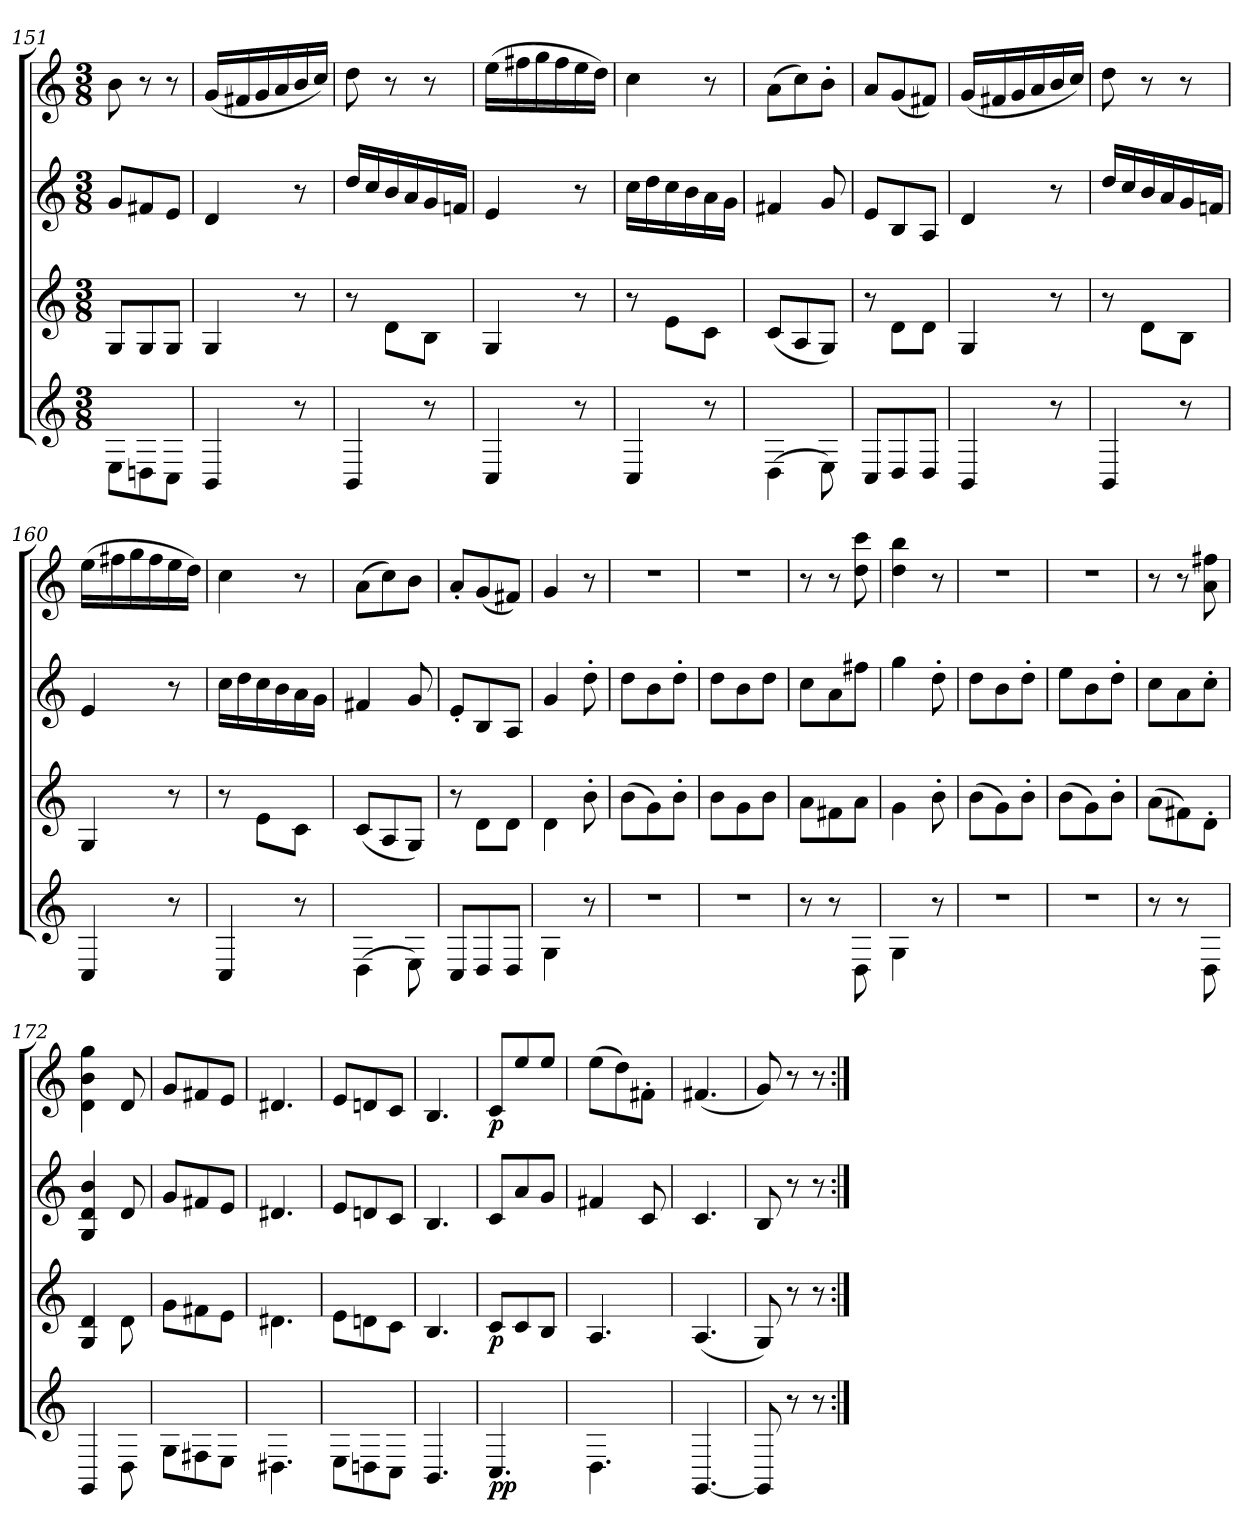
**kern	**dynam	**kern	**dynam	**kern	**kern	**dynam
*part4	*part4	*part3	*part3	*part2	*part1	*part1
*staff4	*staff4	*staff3	*staff3	*staff2	*staff1	*staff1
*clefG2	*	*	*	*	*clefG2	*
*M3/8	*	*M3/8	*	*M3/8	*M3/8	*
=151	=151	=151	=151	=151	=151	=151
8E\L	.	8G/L	.	8g/L	8b\	.
8Dn\	.	8G/	.	8f#/	8r	.
8C\J	.	8G/J	.	8e/J	8r	.
=152	=152	=152	=152	=152	=152	=152
4BB/	.	4G/	.	4d/	(<16g/LL	.
.	.	.	.	.	16f#/	.
.	.	.	.	.	16g/	.
.	.	.	.	.	16a/	.
8r	.	8r	.	8r	16b/	.
.	.	.	.	.	16cc/JJ)	.
=153	=153	=153	=153	=153	=153	=153
4BB/	.	8r	.	16dd/LL	8dd\	.
.	.	.	.	16cc/	.	.
.	.	8d\L	.	16b/	8r	.
.	.	.	.	16a/	.	.
8r	.	8B\J	.	16g/	8r	.
.	.	.	.	16fn/JJ	.	.
!!LO:LB:g=z
=154	=154	=154	=154	=154	=154	=154
4C/	.	4G/	.	4e/	(>16ee\LL	.
.	.	.	.	.	16ff#\	.
.	.	.	.	.	16gg\	.
.	.	.	.	.	16ff#\	.
8r	.	8r	.	8r	16ee\	.
.	.	.	.	.	16dd\JJ)	.
=155	=155	=155	=155	=155	=155	=155
4C/	.	8r	.	16cc\LL	4cc\	.
.	.	.	.	16dd\	.	.
.	.	8e\L	.	16cc\	.	.
.	.	.	.	16b\	.	.
8r	.	8c\J	.	16a\	8r	.
.	.	.	.	16g\JJ	.	.
=156	=156	=156	=156	=156	=156	=156
(>4D\	.	(<8c/L	.	4f#/	(>8a\L	.
.	.	8A/	.	.	8cc\)	.
8E\)	.	8G/J)	.	8g/	8b'>\J	.
=157	=157	=157	=157	=157	=157	=157
8C/L	.	8r	.	8e/L	8a/L	.
8D/	.	8d\L	.	8B/	(<8g/	.
8D/J	.	8d\J	.	8A/J	8f#/J)	.
=158	=158	=158	=158	=158	=158	=158
4BB/	.	4G/	.	4d/	(<16g/LL	.
.	.	.	.	.	16f#/	.
.	.	.	.	.	16g/	.
.	.	.	.	.	16a/	.
8r	.	8r	.	8r	16b/	.
.	.	.	.	.	16cc/JJ)	.
=159	=159	=159	=159	=159	=159	=159
4BB/	.	8r	.	16dd/LL	8dd\	.
.	.	.	.	16cc/	.	.
.	.	8d\L	.	16b/	8r	.
.	.	.	.	16a/	.	.
8r	.	8B\J	.	16g/	8r	.
.	.	.	.	16fn/JJ	.	.
=160	=160	=160	=160	=160	=160	=160
4C/	.	4G/	.	4e/	(>16ee\LL	.
.	.	.	.	.	16ff#\	.
.	.	.	.	.	16gg\	.
.	.	.	.	.	16ff#\	.
8r	.	8r	.	8r	16ee\	.
.	.	.	.	.	16dd\JJ)	.
=161	=161	=161	=161	=161	=161	=161
4C/	.	8r	.	16cc\LL	4cc\	.
.	.	.	.	16dd\	.	.
.	.	8e\L	.	16cc\	.	.
.	.	.	.	16b\	.	.
8r	.	8c\J	.	16a\	8r	.
.	.	.	.	16g\JJ	.	.
=162	=162	=162	=162	=162	=162	=162
(>4D\	.	(<8c/L	.	4f#/	(>8a\L	.
.	.	8A/	.	.	8cc\)	.
8E\)	.	8G/J)	.	8g/	8b\J	.
=163	=163	=163	=163	=163	=163	=163
8C/L	.	8r	.	8e'</L	8a'</L	.
8D/	.	8d\L	.	8B/	(<8g/	.
8D/J	.	8d\J	.	8A/J	8f#/J)	.
!!LO:LB:g=z
=164	=164	=164	=164	=164	=164	=164
4G\	.	4d\	.	4g/	4g/	.
8r	.	8b'>\	.	8dd'>\	8r	.
=165	=165	=165	=165	=165	=165	=165
4.r	.	(>8b\L	.	8dd\L	4.r	.
.	.	8g\)	.	8b\	.	.
.	.	8b'>\J	.	8dd'>\J	.	.
=166	=166	=166	=166	=166	=166	=166
4.r	.	8b\L	.	8dd\L	4.r	.
.	.	8g\	.	8b\	.	.
.	.	8b\J	.	8dd\J	.	.
=167	=167	=167	=167	=167	=167	=167
8r	.	8a\L	.	8cc\L	8r	.
8r	.	8f#\	.	8a\	8r	.
8D\	.	8a\J	.	8ff#\J	8dd\ 8ccc\	.
=168	=168	=168	=168	=168	=168	=168
4G\	.	4g\	.	4gg\	4dd\ 4bb\	.
8r	.	8b'>\	.	8dd'>\	8r	.
=169	=169	=169	=169	=169	=169	=169
4.r	.	(>8b\L	.	8dd\L	4.r	.
.	.	8g\)	.	8b\	.	.
.	.	8b'>\J	.	8dd'>\J	.	.
=170	=170	=170	=170	=170	=170	=170
4.r	.	(>8b\L	.	8ee\L	4.r	.
.	.	8g\)	.	8b\	.	.
.	.	8b'>\J	.	8dd'>\J	.	.
=171	=171	=171	=171	=171	=171	=171
8r	.	(>8a\L	.	8cc\L	8r	.
8r	.	8f#\)	.	8a\	8r	.
8D\	.	8d'>\J	.	8cc'>\J	8a\ 8ff#\	.
=172	=172	=172	=172	=172	=172	=172
4GG/	.	4G/ 4d/	.	4G/ 4d/ 4b/	4d\ 4b\ 4gg\	.
8D\	.	8d\	.	8d/	8d/	.
=173	=173	=173	=173	=173	=173	=173
8G\L	.	8g\L	.	8g/L	8g/L	.
8F#\	.	8f#\	.	8f#/	8f#/	.
8E\J	.	8e\J	.	8e/J	8e/J	.
!!LO:LB:g=z
=174	=174	=174	=174	=174	=174	=174
4.D#\	.	4.d#\	.	4.d#/	4.d#/	.
=175	=175	=175	=175	=175	=175	=175
8E\L	.	8e\L	.	8e/L	8e/L	.
8Dn\	.	8dn\	.	8dn/	8dn/	.
8C\J	.	8c\J	.	8c/J	8c/J	.
=176	=176	=176	=176	=176	=176	=176
4.BB/	.	4.B/	.	4.B/	4.B/	.
=177	=177	=177	=177	=177	=177	=177
!	!LO:DY:b	!	!	!	!	!
!	!LO:DY:n=1:b	!	!LO:DY:b	!	!	!LO:DY:b
4.C/	p p	8c/L	p	8c/L	8c/L	p
.	.	8c/	.	8a/	8ee/	.
.	.	8B/J	.	8g/J	8ee/J	.
=178	=178	=178	=178	=178	=178	=178
4.D\	.	4.A/	.	4f#/	(>8ee\L	.
.	.	.	.	.	8dd\)	.
.	.	.	.	8c/	8f#'>\J	.
=179	=179	=179	=179	=179	=179	=179
[4.GG/	.	(<4.A/	.	4.c/	(<4.f#/	.
=180	=180	=180	=180	=180	=180	=180
8GG/]	.	8G/)	.	8B/	8g/)	.
8r	.	8r	.	8r	8r	.
8r	.	8r	.	8r	8r	.
=:|!	=:|!	=:|!	=:|!	=:|!	=:|!	=:|!
*-	*-	*-	*-	*-	*-	*-
